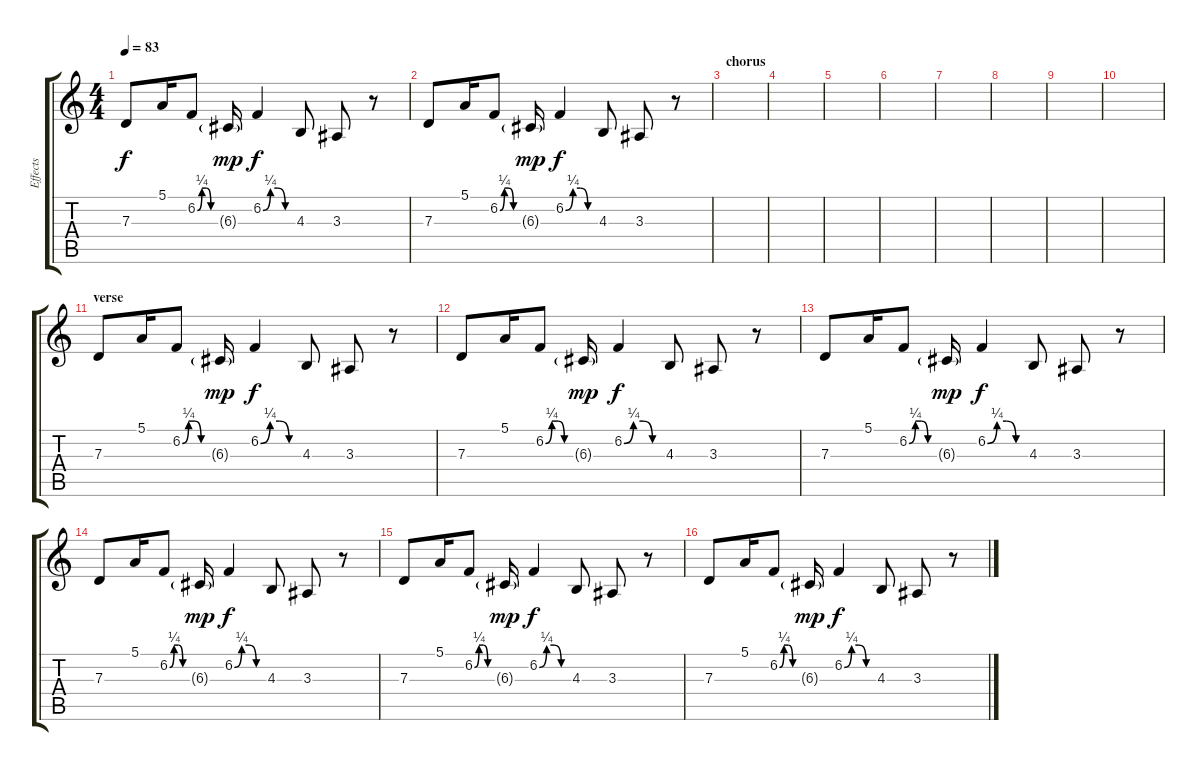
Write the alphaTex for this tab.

\track ("Effects" "Effects") {instrument glockenspiel}
\staff {score tabs}
\tuning (E4 B3 G3 D3 A2 E2) {hide}
\ts (4 4)
\tempo 83
\clef g2
\ks c
7.3.8{dy f} 5.1.16 6.2{be (custom 0 0 15 1 30 1 45 0 60 0)}.8 6.3{g}.16{dy mp} 6.2{be (custom 0 0 15 1 30 1 45 0 60 0)}.4{dy f} 4.3.8 3.3.8 r.8 |
7.3.8 5.1.16 6.2{be (custom 0 0 15 1 30 1 45 0 60 0)}.8 6.3{g}.16{dy mp} 6.2{be (custom 0 0 15 1 30 1 45 0 60 0)}.4{dy f} 4.3.8 3.3.8 r.8 |
\section ("" "chorus")
|
|
|
|
|
|
|
|
\section ("" "verse")
7.3.8 5.1.16 6.2{be (custom 0 0 15 1 30 1 45 0 60 0)}.8 6.3{g}.16{dy mp} 6.2{be (custom 0 0 15 1 30 1 45 0 60 0)}.4{dy f} 4.3.8 3.3.8 r.8 |
7.3.8 5.1.16 6.2{be (custom 0 0 15 1 30 1 45 0 60 0)}.8 6.3{g}.16{dy mp} 6.2{be (custom 0 0 15 1 30 1 45 0 60 0)}.4{dy f} 4.3.8 3.3.8 r.8 |
7.3.8 5.1.16 6.2{be (custom 0 0 15 1 30 1 45 0 60 0)}.8 6.3{g}.16{dy mp} 6.2{be (custom 0 0 15 1 30 1 45 0 60 0)}.4{dy f} 4.3.8 3.3.8 r.8 |
7.3.8 5.1.16 6.2{be (custom 0 0 15 1 30 1 45 0 60 0)}.8 6.3{g}.16{dy mp} 6.2{be (custom 0 0 15 1 30 1 45 0 60 0)}.4{dy f} 4.3.8 3.3.8 r.8 |
7.3.8 5.1.16 6.2{be (custom 0 0 15 1 30 1 45 0 60 0)}.8 6.3{g}.16{dy mp} 6.2{be (custom 0 0 15 1 30 1 45 0 60 0)}.4{dy f} 4.3.8 3.3.8 r.8 |
7.3.8 5.1.16 6.2{be (custom 0 0 15 1 30 1 45 0 60 0)}.8 6.3{g}.16{dy mp} 6.2{be (custom 0 0 15 1 30 1 45 0 60 0)}.4{dy f} 4.3.8 3.3.8 r.8
